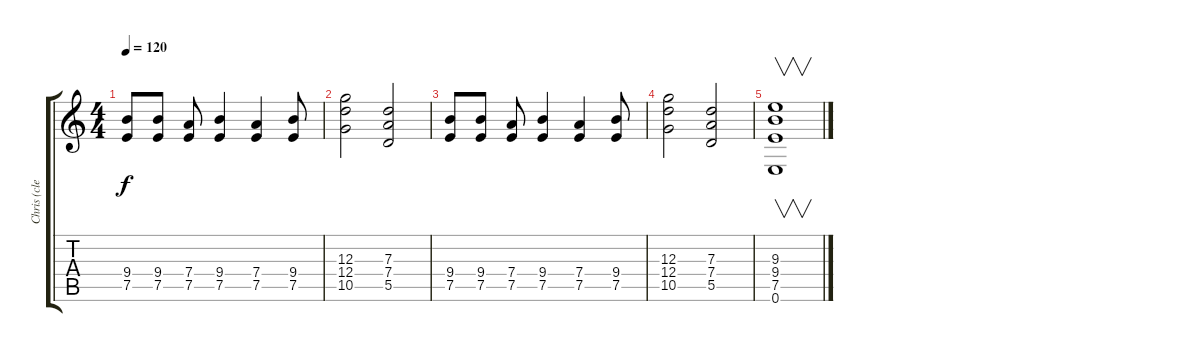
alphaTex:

\track ("Chris (clean)" "Chris (cle") {instrument acousticguitarnylon}
\staff {score tabs}
\tuning (E4 B3 G3 D3 A2 E2) {hide}
\ts (4 4)
\tempo 120
\clef g2
\ks c
(9.4 7.5).8{dy f volume 6} (9.4 7.5).8 (7.4 7.5).8 (9.4 7.5).4 (7.4 7.5).4 (9.4 7.5).8 |
(12.3 12.4 10.5).2{volume 5} (7.3 7.4 5.5).2 |
(9.4 7.5).8{volume 4} (9.4 7.5).8 (7.4 7.5).8 (9.4 7.5).4 (7.4 7.5).4 (9.4 7.5).8 |
(12.3 12.4 10.5).2{volume 2} (7.3 7.4 5.5).2 |
(9.3 9.4 7.5 0.6).1{v volume 0}
